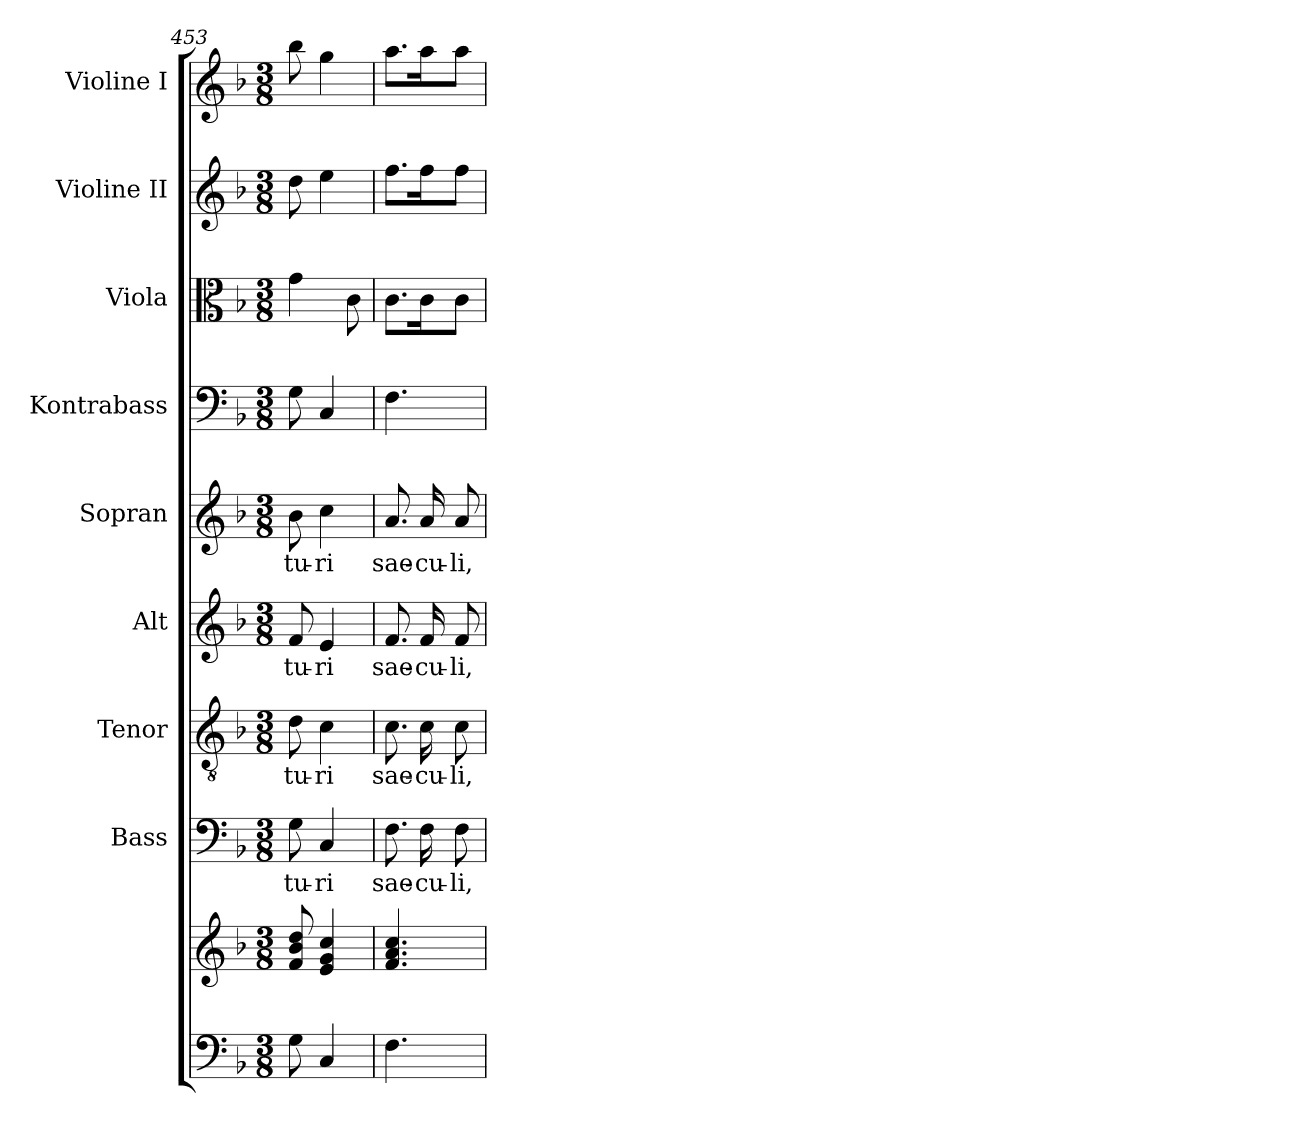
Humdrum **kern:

**kern	**kern	**kern	**text	**kern	**text	**kern	**text	**kern	**text	**kern	**kern	**kern	**kern
*part9	*part9	*part8	*part8	*part7	*part7	*part6	*part6	*part5	*part5	*part4	*part3	*part2	*part1
*staff10	*staff9	*staff8	*staff8	*staff7	*staff7	*staff6	*staff6	*staff5	*staff5	*staff4	*staff3	*staff2	*staff1
*	*	*I"Bass	*	*I"Tenor	*	*I"Alt	*	*I"Sopran	*	*I"Kontrabass	*I"Viola	*I"Violine II	*I"Violine I
*	*	*I'B.	*	*I'T.	*	*I'A.	*	*I'S.	*	*I'Kb.	*I'Vla.	*I'Vl. II	*I'Vl. I
*clefF4	*clefG2	*clefF4	*	*clefGv2	*	*clefG2	*	*clefG2	*	*clefF4	*clefC3	*clefG2	*clefG2
*	*	*	*	*	*	*	*	*	*	*ITrd7c12	*	*	*
*k[b-]	*k[b-]	*k[b-]	*	*k[b-]	*	*k[b-]	*	*k[b-]	*	*k[b-]	*k[b-]	*k[b-]	*k[b-]
*F:	*F:	*F:	*	*F:	*	*F:	*	*F:	*	*F:	*F:	*F:	*F:
*M3/8	*M3/8	*M3/8	*	*M3/8	*	*M3/8	*	*M3/8	*	*M3/8	*M3/8	*M3/8	*M3/8
=453	=453	=453	=453	=453	=453	=453	=453	=453	=453	=453	=453	=453	=453
!	!	!	!LO:LY:b	!	!LO:LY:b	!	!LO:LY:b	!	!LO:LY:b	!	!	!	!
8G\	8f/ 8b-/ 8dd/	8G\	-tu-	8d\	-tu-	8f/	-tu-	8b-\	-tu-	8GG\	4g\	8dd\	8bb-\
!	!	!	!LO:LY:b	!	!LO:LY:b	!	!LO:LY:b	!	!LO:LY:b	!	!	!	!
4C/	4e/ 4g/ 4cc/	4C/	-ri	4c\	-ri	4e/	-ri	4cc\	-ri	4CC/	.	4ee\	4gg\
.	.	.	.	.	.	.	.	.	.	.	8c\	.	.
=454	=454	=454	=454	=454	=454	=454	=454	=454	=454	=454	=454	=454	=454
!	!	!	!LO:LY:b	!	!LO:LY:b	!	!LO:LY:b	!	!LO:LY:b	!	!	!	!
4.F\	4.f/ 4.a/ 4.cc/	8.F\	sae-	8.c\	sae-	8.f/	sae-	8.a/	sae-	4.FF\	8.c\L	8.ff\L	8.aa\L
!	!	!	!LO:LY:b	!	!LO:LY:b	!	!LO:LY:b	!	!LO:LY:b	!	!	!	!
.	.	16F\	-cu-	16c\	-cu-	16f/	-cu-	16a/	-cu-	.	16c\k	16ff\k	16aa\k
!	!	!	!LO:LY:b	!	!LO:LY:b	!	!LO:LY:b	!	!LO:LY:b	!	!	!	!
.	.	8F\	-li,	8c\	-li,	8f/	-li,	8a/	-li,	.	8c\J	8ff\J	8aa\J
=	=	=	=	=	=	=	=	=	=	=	=	=	=
*-	*-	*-	*-	*-	*-	*-	*-	*-	*-	*-	*-	*-	*-
